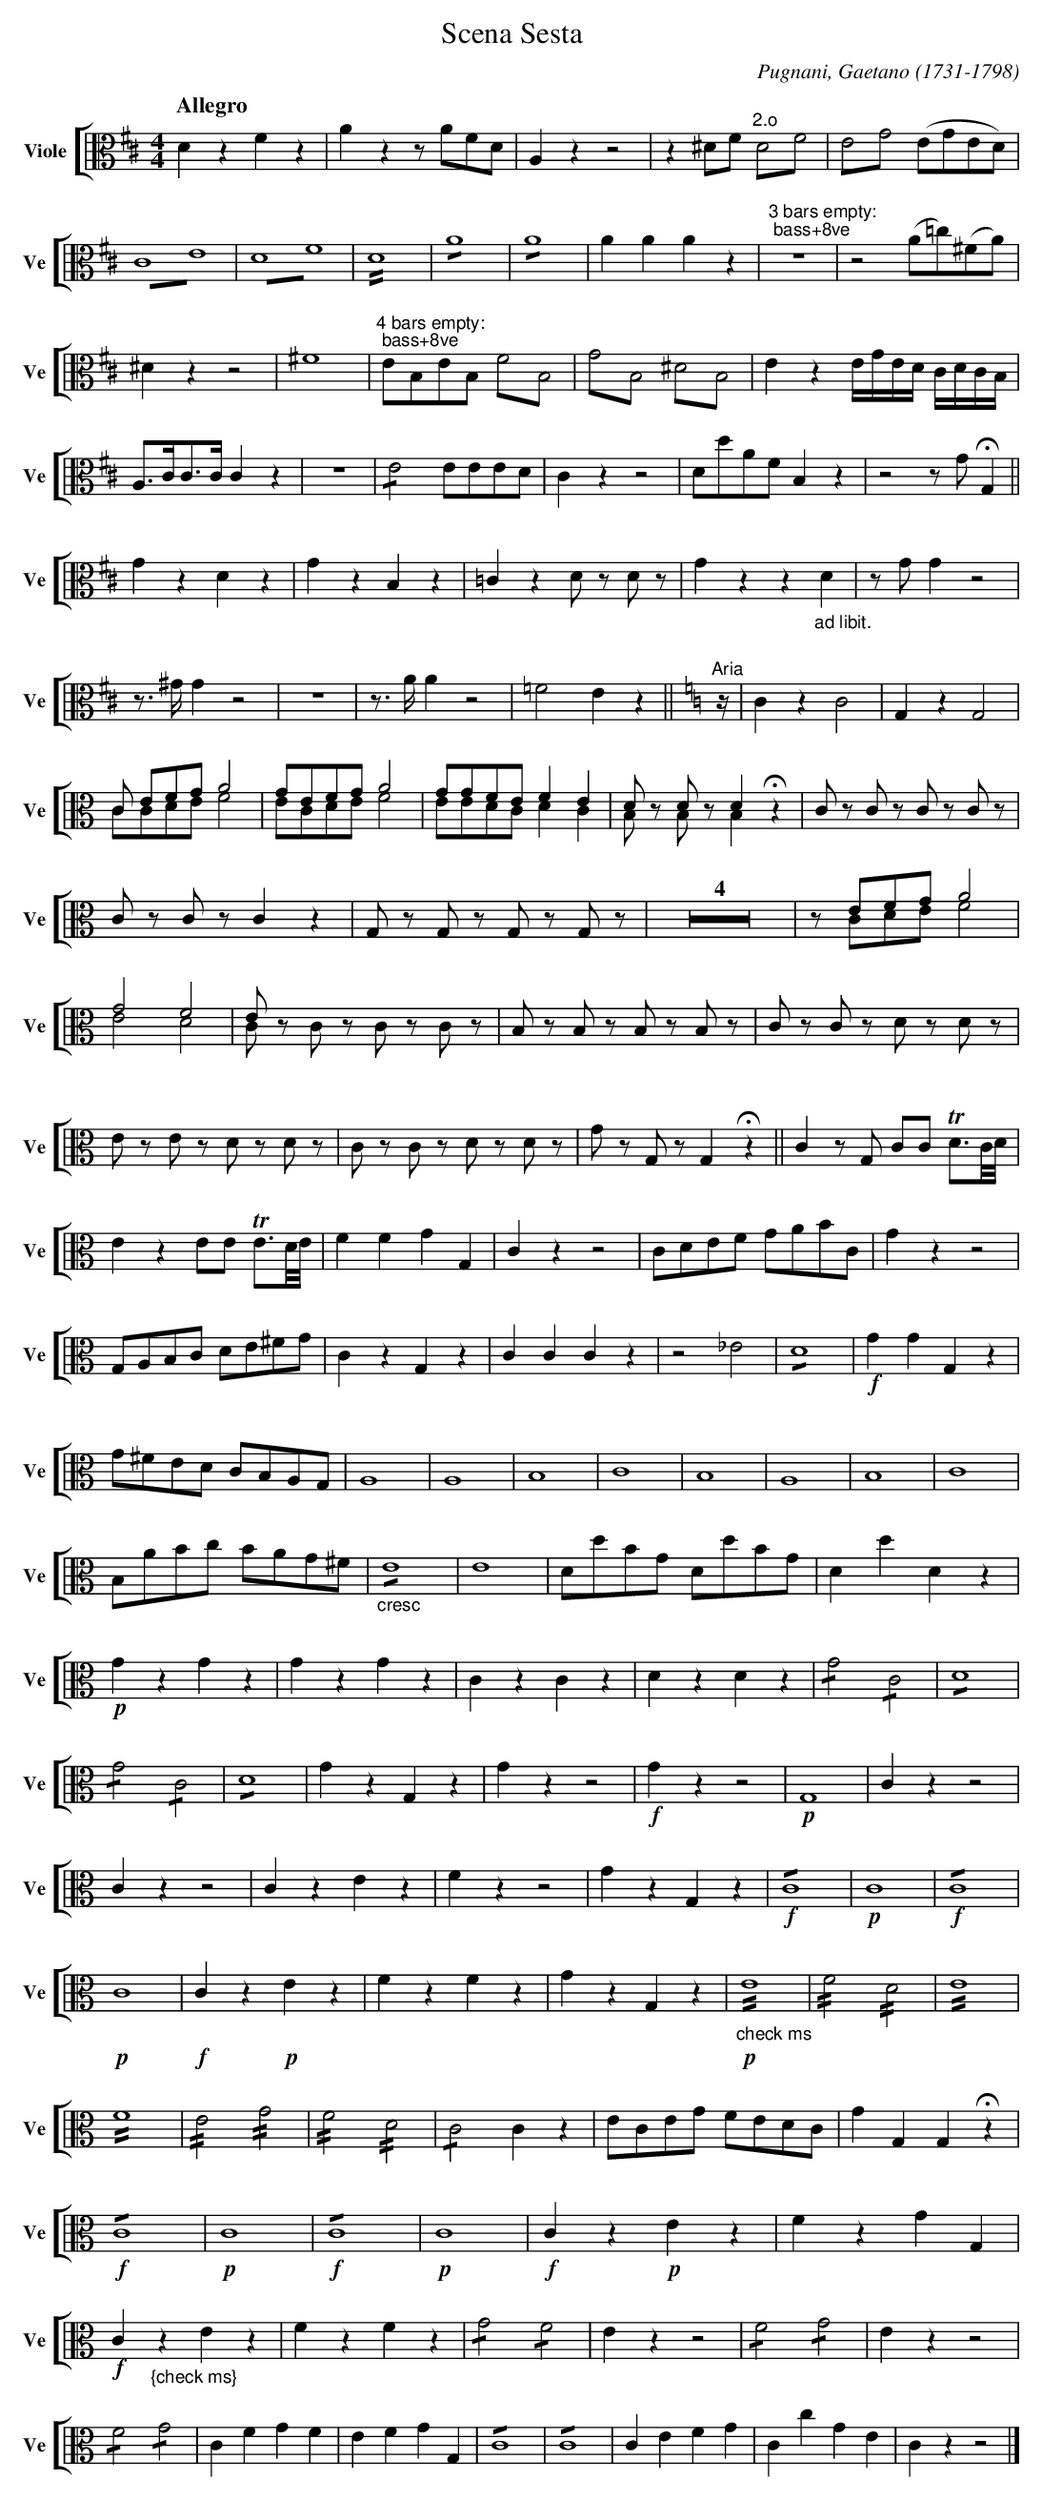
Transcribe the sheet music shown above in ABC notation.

X:1
T:Scena Sesta
C:Pugnani, Gaetano (1731-1798)
M:4/4
L:1/4
K:D
V: 13 clef=alto name="Viole" sname="Ve"
%%staves [ 13 ]
[Q:"Allegro"] DzFz | Azz/A/F/D/ | A,zz2 | z^D/F/ "^2.o" D!trem1!F | E!trem1!G (E/G/E/D/) | \
    C2!trem1!E2 | D2!trem1!F2 | !//!D4 | !/!A4 |  !/!A4 | AAAz | "^3 bars empty: ; bass+8ve" z4 | z2 (A/=c/)(^F/A/) | ^Dz \
    z2 | ^F4 | "^4 bars empty: ; bass+8ve" E/B,/E/B,/ F!trem1!B, | G!trem1!B, ^D!trem1!B, | \
    Ez E//G//E//D// C//D//C//B,// | A,/>C/C/>C/ Cz | Z | !/!E2 E/E/E/D/ | Czz2 | \
   D/d/A/F/ B, z | z2z/G/ !fermata!G, || \
   GzDz | GzB,z | =Cz D/z/  D/z/ | Gzz"_ad libit."D | z/G/Gz2 | z/>^G/ Gz2 | \
   z4 | z/>A/ Az2 | =F2Ez || \
   "^Aria" [Q:Maestoso] [K:C]z// | CzC2| G,zG,2 | C/ E/F/G/ A2 & C/C/D/E/ F2 | G/E/F/G/ A2 & E/C/D/E/ F2 | \
   G/G/F/E/ FE & E/E/D/C/ DC | D/z/ D/z/ D!fermata!z  & B,/z/ B,/z/ B,z | \
   C/z/  C/z/  C/z/  C/z/ | C/z/ C/z/ Cz | G,/z/ G,/z/ G,/z/ G,/z/ |Z4 | z/E/F/G/ A2 & z/C/D/E/ F2 | \
   G2F2 & E2D2 | E/x/ x3 & C/z/ C/z/ C/z/ C/z/ | B,/z/ B,/z/ B,/z/ B,/z/ | C/z/ C/z/ D/z/ D/z/ | E/z/ E/z/ D/z/ D/z/ | \
    C/z/ C/z/ D/z/ D/z/ | G/z/ G,/z/ G, !fermata!z || \
[Q:Allegro] C z/G,/ C/C/ !trill!D3/4C/8D/8 | E z E/E/ !trill!E3/4D/8E/8  | FFGG, | Czz2 | C/D/E/F/ G/A/B/C/ | \
    Gzz2 | G,/A,/B,/C/ D/E/^F/G/ | CzG,z | CCCz | z2 _E2 | !/!D4 | \
    !f!GGG,z | G/^F/E/D/ C/B,/A,/G,/ | A,4|A,4 |B,4|C4|B,4|A,4|B,4|C4|\
    B,/A/B/c/ B/A/G/^F/ | "_cresc" !/!E4 | E4 | D/d/B/G/ D/d/B/G/ | DdDz | !p!GzGz| \
   GzGz | CzCz | DzDz | !/!G2!/!C2 | !/!D4 | !/!G2 !/!C2 | !/!D4 | \
   GzG,z | Gzz2 | !f!Gzz2 | !p!G,4 | Czz2 | Czz2 |CzEz | Fzz2 | GzG,z | \
   !f!!/!C4 | !p!C4 | !f!!/!C4 | !p!C4 | !f!Cz!p!Ez | FzFz | GzG,z | !p!!//!"_check ms"E4  | \
   !//!F2!//!D2|!//!E4|!//!F4|!//!E2!//!G2|!//!F2!//!D2|!/!C2Cz|E/C/E/G/ F/E/D/C/ | \
   GG,G,!fermata!z | !f!!/!C4 | !p!C4 |  !f!!/!C4 | !p!C4  | !f!Cz!p!Ez | FzGG, | \
   !f!C"_{check ms}"zEz | FzFz| !/!G2!/!F2 | E zz2 | !/!F2!/!G2 | E z !/!z2 | !/!F2!/!G2 | \
   CFGF | EFGG,| !/!C4 |  !/!C4 | CEFG | CcGE | Czz2 |]
